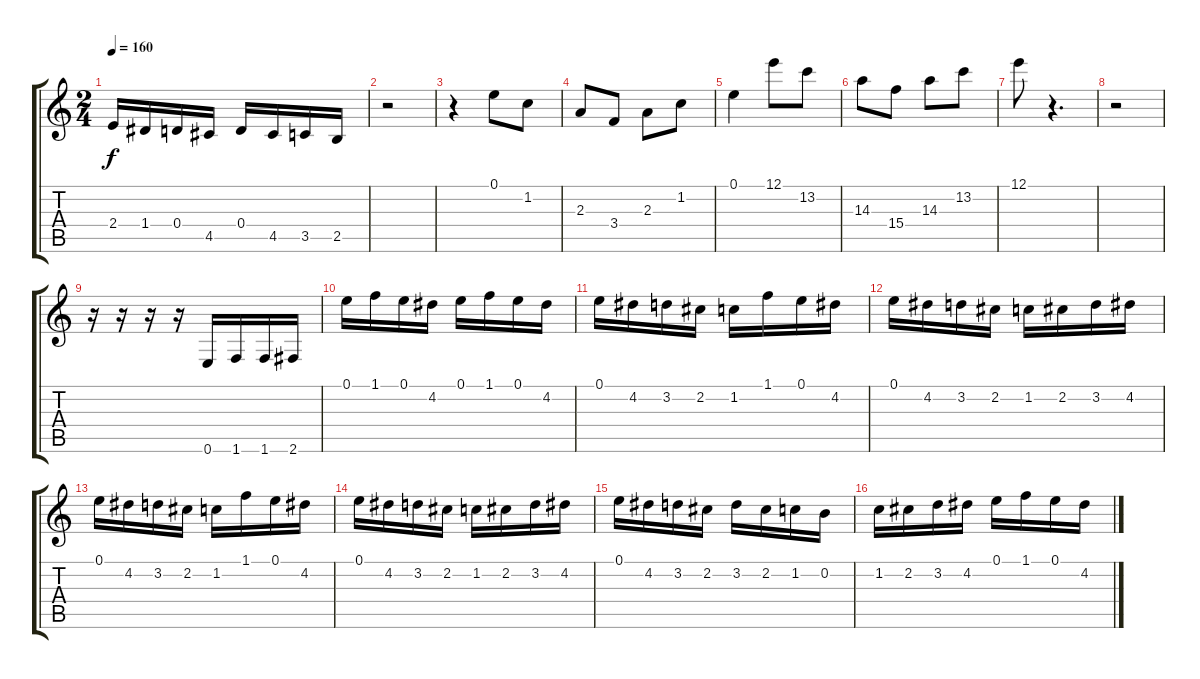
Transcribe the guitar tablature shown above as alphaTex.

\track "" {instrument distortionguitar}
\staff {score tabs}
\tuning (E4 B3 G3 D3 A2 E2) {hide}
\ts (2 4)
\tempo 160
\clef g2
\ks c
2.4.16{dy f} 1.4.16 0.4.16 4.5.16 0.4.16 4.5.16 3.5.16 2.5.16 |
r.2 |
r.4 0.1.8 1.2.8 |
2.3.8 3.4.8 2.3.8 1.2.8 |
0.1.4 12.1.8 13.2.8 |
14.3.8 15.4.8 14.3.8 13.2.8 |
12.1.8 r.4{d} |
r.2 |
r.16 r.16 r.16 r.16 0.6.16 1.6.16 1.6.16 2.6.16 |
0.1.16 1.1.16 0.1.16 4.2.16 0.1.16 1.1.16 0.1.16 4.2.16 |
0.1.16 4.2.16 3.2.16 2.2.16 1.2.16 1.1.16 0.1.16 4.2.16 |
0.1.16 4.2.16 3.2.16 2.2.16 1.2.16 2.2.16 3.2.16 4.2.16 |
0.1.16 4.2.16 3.2.16 2.2.16 1.2.16 1.1.16 0.1.16 4.2.16 |
0.1.16 4.2.16 3.2.16 2.2.16 1.2.16 2.2.16 3.2.16 4.2.16 |
0.1.16 4.2.16 3.2.16 2.2.16 3.2.16 2.2.16 1.2.16 0.2.16 |
1.2.16 2.2.16 3.2.16 4.2.16 0.1.16 1.1.16 0.1.16 4.2.16
